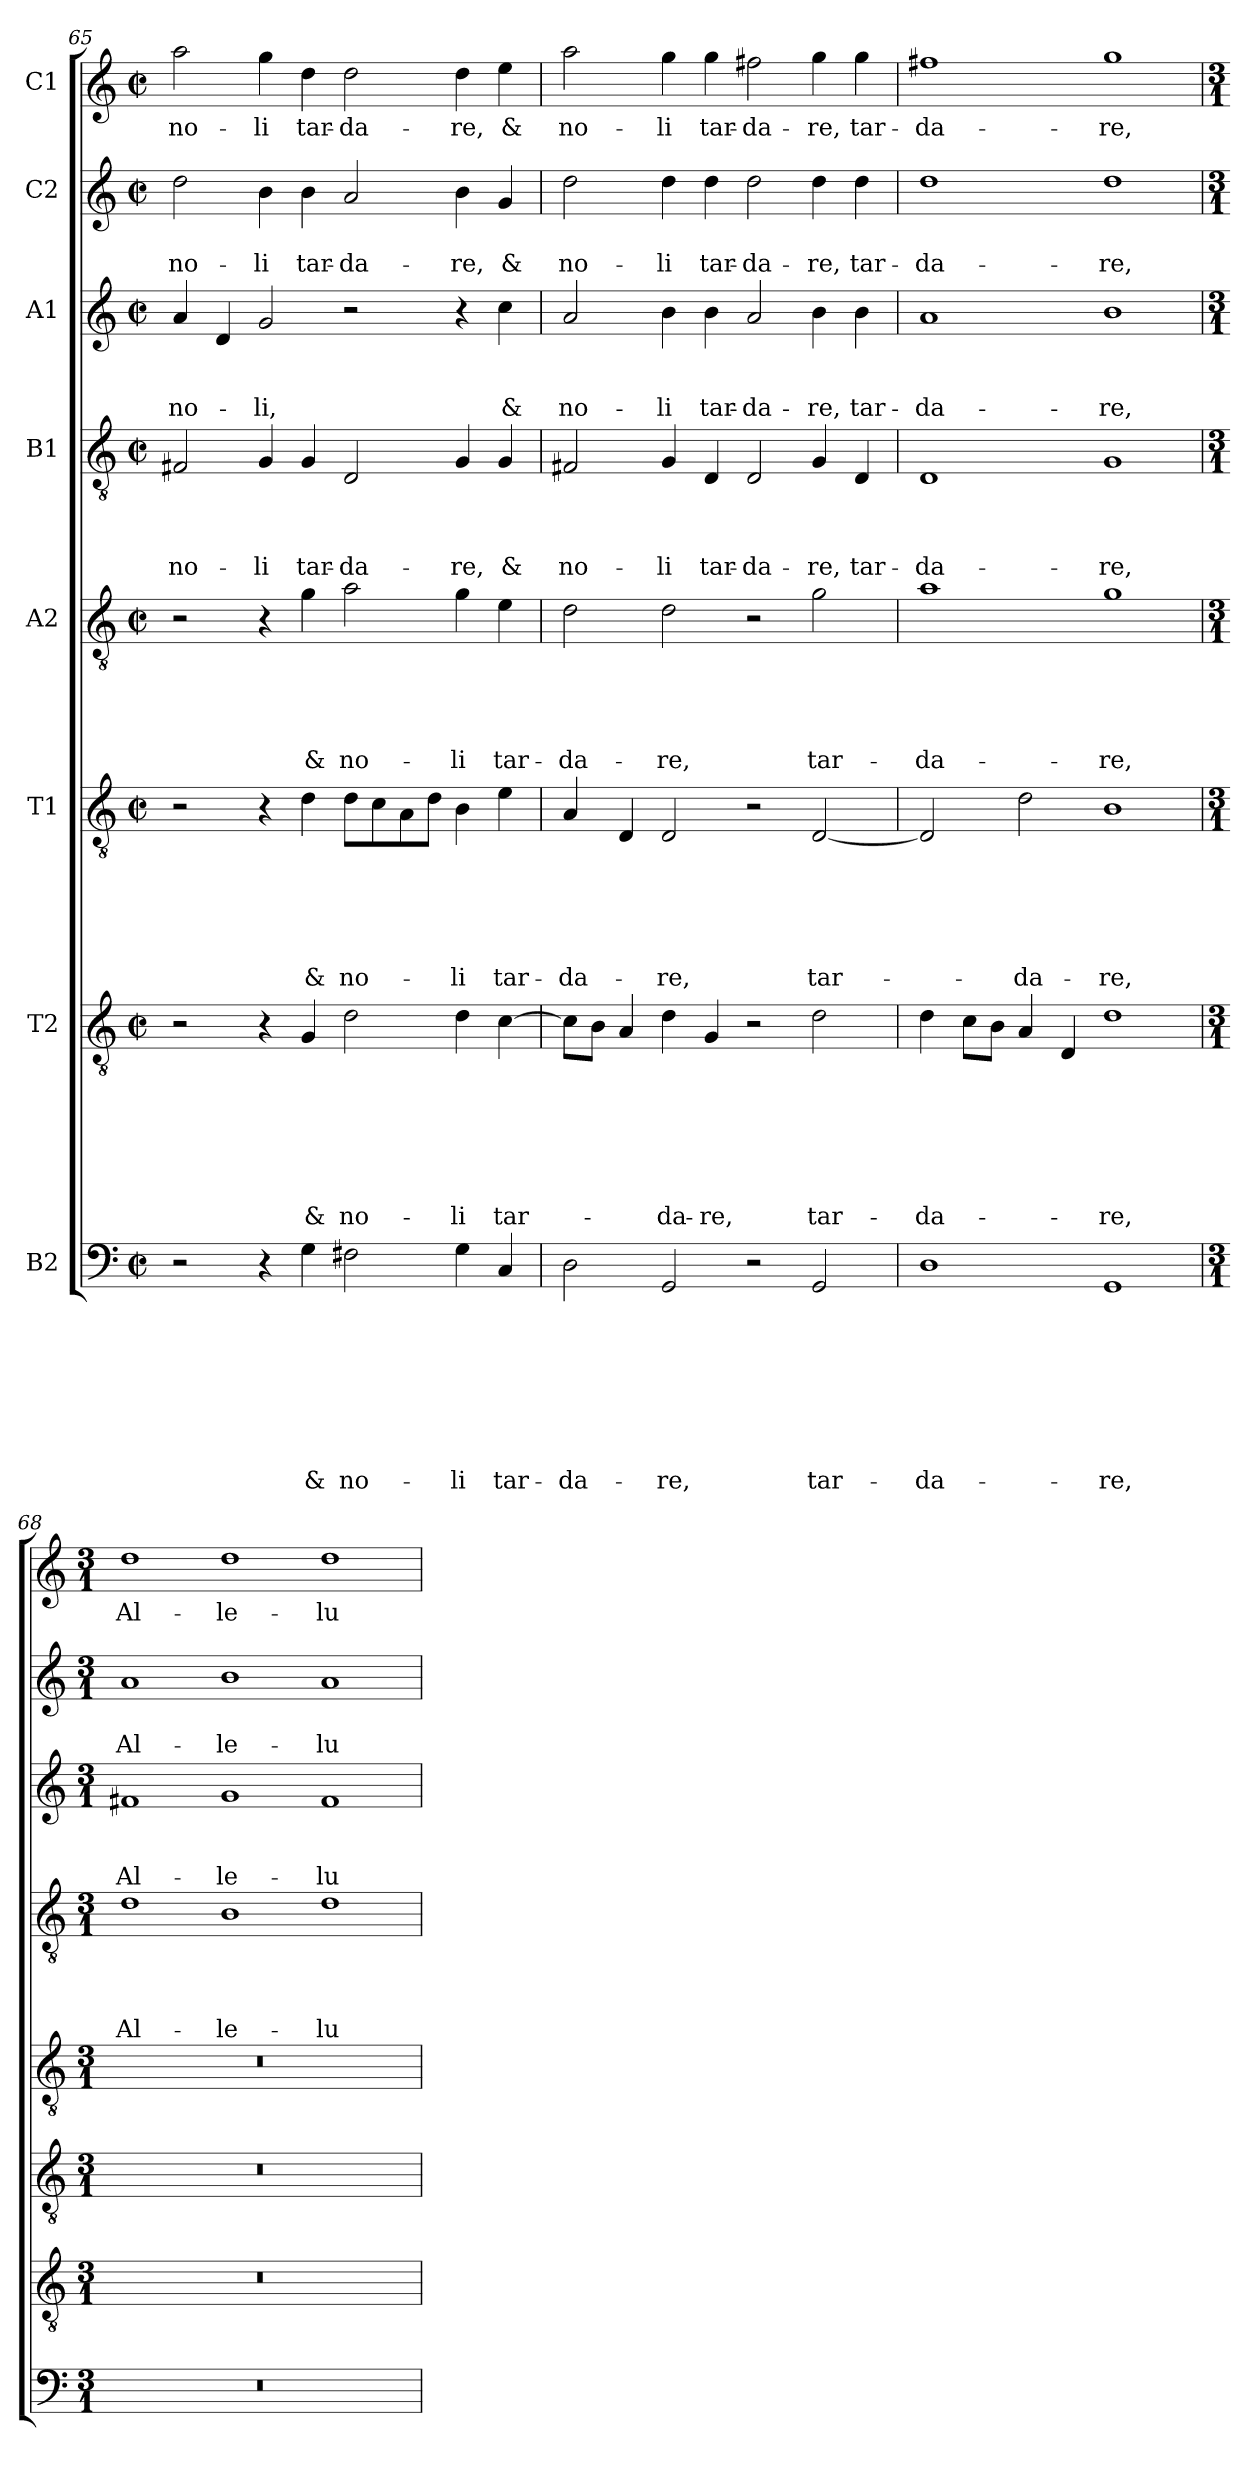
**kern	**text	**text	**text	**text	**text	**text	**text	**text	**kern	**text	**text	**text	**text	**text	**text	**text	**kern	**text	**text	**text	**text	**text	**text	**kern	**text	**text	**text	**text	**text	**kern	**text	**text	**text	**text	**kern	**text	**text	**text	**kern	**text	**text	**kern	**text
*part8	*part8	*part8	*part8	*part8	*part8	*part8	*part8	*part8	*part7	*part7	*part7	*part7	*part7	*part7	*part7	*part7	*part6	*part6	*part6	*part6	*part6	*part6	*part6	*part5	*part5	*part5	*part5	*part5	*part5	*part4	*part4	*part4	*part4	*part4	*part3	*part3	*part3	*part3	*part2	*part2	*part2	*part1	*part1
*staff8	*staff8	*staff8	*staff8	*staff8	*staff8	*staff8	*staff8	*staff8	*staff7	*staff7	*staff7	*staff7	*staff7	*staff7	*staff7	*staff7	*staff6	*staff6	*staff6	*staff6	*staff6	*staff6	*staff6	*staff5	*staff5	*staff5	*staff5	*staff5	*staff5	*staff4	*staff4	*staff4	*staff4	*staff4	*staff3	*staff3	*staff3	*staff3	*staff2	*staff2	*staff2	*staff1	*staff1
*I"B2	*	*	*	*	*	*	*	*	*I"T2	*	*	*	*	*	*	*	*I"T1	*	*	*	*	*	*	*I"A2	*	*	*	*	*	*I"B1	*	*	*	*	*I"A1	*	*	*	*I"C2	*	*	*I"C1	*
*clefF4	*	*	*	*	*	*	*	*	*clefGv2	*	*	*	*	*	*	*	*clefGv2	*	*	*	*	*	*	*clefGv2	*	*	*	*	*	*clefGv2	*	*	*	*	*clefG2	*	*	*	*clefG2	*	*	*clefG2	*
*k[]	*	*	*	*	*	*	*	*	*k[]	*	*	*	*	*	*	*	*k[]	*	*	*	*	*	*	*k[]	*	*	*	*	*	*k[]	*	*	*	*	*k[]	*	*	*	*k[]	*	*	*k[]	*
*C:	*	*	*	*	*	*	*	*	*C:	*	*	*	*	*	*	*	*C:	*	*	*	*	*	*	*C:	*	*	*	*	*	*C:	*	*	*	*	*C:	*	*	*	*C:	*	*	*C:	*
*M2/2	*	*	*	*	*	*	*	*	*M2/2	*	*	*	*	*	*	*	*M2/2	*	*	*	*	*	*	*M2/2	*	*	*	*	*	*M2/2	*	*	*	*	*M2/2	*	*	*	*M2/2	*	*	*M2/2	*
*met(c|)	*	*	*	*	*	*	*	*	*met(c|)	*	*	*	*	*	*	*	*met(c|)	*	*	*	*	*	*	*met(c|)	*	*	*	*	*	*met(c|)	*	*	*	*	*met(c|)	*	*	*	*met(c|)	*	*	*met(c|)	*
=65	=65	=65	=65	=65	=65	=65	=65	=65	=65	=65	=65	=65	=65	=65	=65	=65	=65	=65	=65	=65	=65	=65	=65	=65	=65	=65	=65	=65	=65	=65	=65	=65	=65	=65	=65	=65	=65	=65	=65	=65	=65	=65	=65
!	!	!	!	!	!	!	!	!	!	!	!	!	!	!	!	!	!	!	!	!	!	!	!	!	!	!	!	!	!	!	!	!	!	!LO:LY:b	!	!	!	!LO:LY:b	!	!	!LO:LY:b	!	!LO:LY:b
2r	.	.	.	.	.	.	.	.	2r	.	.	.	.	.	.	.	2r	.	.	.	.	.	.	2r	.	.	.	.	.	2F#X/	.	.	.	no-	4a/	.	.	no-	2dd\	.	no-	2aa\	no-
.	.	.	.	.	.	.	.	.	.	.	.	.	.	.	.	.	.	.	.	.	.	.	.	.	.	.	.	.	.	.	.	.	.	.	4d/	.	.	.	.	.	.	.	.
!	!	!	!	!	!	!	!	!	!	!	!	!	!	!	!	!	!	!	!	!	!	!	!	!	!	!	!	!	!	!	!	!	!	!LO:LY:b	!	!	!	!LO:LY:b	!	!	!LO:LY:b	!	!LO:LY:b
4r	.	.	.	.	.	.	.	.	4r	.	.	.	.	.	.	.	4r	.	.	.	.	.	.	4r	.	.	.	.	.	4G/	.	.	.	-li	2g/	.	.	-li,	4b\	.	-li	4gg\	-li
!	!	!	!	!	!	!	!	!LO:LY:b	!	!	!	!	!	!	!	!LO:LY:b	!	!	!	!	!	!	!LO:LY:b	!	!	!	!	!	!LO:LY:b	!	!	!	!	!LO:LY:b	!	!	!	!	!	!	!LO:LY:b	!	!LO:LY:b
4G\	.	.	.	.	.	.	.	&	4G/	.	.	.	.	.	.	&	4d\	.	.	.	.	.	&	4g\	.	.	.	.	&	4G/	.	.	.	tar-	.	.	.	.	4b\	.	tar-	4dd\	tar-
!	!	!	!	!	!	!	!	!LO:LY:b	!	!	!	!	!	!	!	!LO:LY:b	!	!	!	!	!	!	!LO:LY:b	!	!	!	!	!	!LO:LY:b	!	!	!	!	!LO:LY:b	!	!	!	!	!	!	!LO:LY:b	!	!LO:LY:b
2F#X\	.	.	.	.	.	.	.	no-	2d\	.	.	.	.	.	.	no-	8d\L	.	.	.	.	.	no-	2a\	.	.	.	.	no-	2D/	.	.	.	-da-	2r	.	.	.	2a/	.	-da-	2dd\	-da-
.	.	.	.	.	.	.	.	.	.	.	.	.	.	.	.	.	8c\	.	.	.	.	.	.	.	.	.	.	.	.	.	.	.	.	.	.	.	.	.	.	.	.	.	.
.	.	.	.	.	.	.	.	.	.	.	.	.	.	.	.	.	8A\	.	.	.	.	.	.	.	.	.	.	.	.	.	.	.	.	.	.	.	.	.	.	.	.	.	.
.	.	.	.	.	.	.	.	.	.	.	.	.	.	.	.	.	8d\J	.	.	.	.	.	.	.	.	.	.	.	.	.	.	.	.	.	.	.	.	.	.	.	.	.	.
!	!	!	!	!	!	!	!	!LO:LY:b	!	!	!	!	!	!	!	!LO:LY:b	!	!	!	!	!	!	!LO:LY:b	!	!	!	!	!	!LO:LY:b	!	!	!	!	!LO:LY:b	!	!	!	!	!	!	!LO:LY:b	!	!LO:LY:b
4G\	.	.	.	.	.	.	.	-li	4d\	.	.	.	.	.	.	-li	4B\	.	.	.	.	.	-li	4g\	.	.	.	.	-li	4G/	.	.	.	-re,	4r	.	.	.	4b\	.	-re,	4dd\	-re,
!	!	!	!	!	!	!	!	!LO:LY:b	!	!	!	!	!	!	!	!LO:LY:b	!	!	!	!	!	!	!LO:LY:b	!	!	!	!	!	!LO:LY:b	!	!	!	!	!LO:LY:b	!	!	!	!LO:LY:b	!	!	!LO:LY:b	!	!LO:LY:b
4C/	.	.	.	.	.	.	.	tar-	[4c\	.	.	.	.	.	.	tar-	4e\	.	.	.	.	.	tar-	4e\	.	.	.	.	tar-	4G/	.	.	.	&	4cc\	.	.	&	4g/	.	&	4ee\	&
=66	=66	=66	=66	=66	=66	=66	=66	=66	=66	=66	=66	=66	=66	=66	=66	=66	=66	=66	=66	=66	=66	=66	=66	=66	=66	=66	=66	=66	=66	=66	=66	=66	=66	=66	=66	=66	=66	=66	=66	=66	=66	=66	=66
!	!	!	!	!	!	!	!	!LO:LY:b	!	!	!	!	!	!	!	!	!	!	!	!	!	!	!LO:LY:b	!	!	!	!	!	!LO:LY:b	!	!	!	!	!LO:LY:b	!	!	!	!LO:LY:b	!	!	!LO:LY:b	!	!LO:LY:b
2D\	.	.	.	.	.	.	.	-da-	8c\L]	.	.	.	.	.	.	.	4A/	.	.	.	.	.	-da-	2d\	.	.	.	.	-da-	2F#X/	.	.	.	no-	2a/	.	.	no-	2dd\	.	no-	2aa\	no-
.	.	.	.	.	.	.	.	.	8B\J	.	.	.	.	.	.	.	.	.	.	.	.	.	.	.	.	.	.	.	.	.	.	.	.	.	.	.	.	.	.	.	.	.	.
.	.	.	.	.	.	.	.	.	4A/	.	.	.	.	.	.	.	4D/	.	.	.	.	.	.	.	.	.	.	.	.	.	.	.	.	.	.	.	.	.	.	.	.	.	.
!	!	!	!	!	!	!	!	!LO:LY:b	!	!	!	!	!	!	!	!LO:LY:b	!	!	!	!	!	!	!LO:LY:b	!	!	!	!	!	!LO:LY:b	!	!	!	!	!LO:LY:b	!	!	!	!LO:LY:b	!	!	!LO:LY:b	!	!LO:LY:b
2GG/	.	.	.	.	.	.	.	-re,	4d\	.	.	.	.	.	.	-da-	2D/	.	.	.	.	.	-re,	2d\	.	.	.	.	-re,	4G/	.	.	.	-li	4b\	.	.	-li	4dd\	.	-li	4gg\	-li
!	!	!	!	!	!	!	!	!	!	!	!	!	!	!	!	!LO:LY:b	!	!	!	!	!	!	!	!	!	!	!	!	!	!	!	!	!	!LO:LY:b	!	!	!	!LO:LY:b	!	!	!LO:LY:b	!	!LO:LY:b
.	.	.	.	.	.	.	.	.	4G/	.	.	.	.	.	.	-re,	.	.	.	.	.	.	.	.	.	.	.	.	.	4D/	.	.	.	tar-	4b\	.	.	tar-	4dd\	.	tar-	4gg\	tar-
!	!	!	!	!	!	!	!	!	!	!	!	!	!	!	!	!	!	!	!	!	!	!	!	!	!	!	!	!	!	!	!	!	!	!LO:LY:b	!	!	!	!LO:LY:b	!	!	!LO:LY:b	!	!LO:LY:b
2r	.	.	.	.	.	.	.	.	2r	.	.	.	.	.	.	.	2r	.	.	.	.	.	.	2r	.	.	.	.	.	2D/	.	.	.	-da-	2a/	.	.	-da-	2dd\	.	-da-	2ff#X\	-da-
!	!	!	!	!	!	!	!	!LO:LY:b	!	!	!	!	!	!	!	!LO:LY:b	!	!	!	!	!	!	!LO:LY:b	!	!	!	!	!	!LO:LY:b	!	!	!	!	!LO:LY:b	!	!	!	!LO:LY:b	!	!	!LO:LY:b	!	!LO:LY:b
2GG/	.	.	.	.	.	.	.	tar-	2d\	.	.	.	.	.	.	tar-	[2D/	.	.	.	.	.	tar-	2g\	.	.	.	.	tar-	4G/	.	.	.	-re,	4b\	.	.	-re,	4dd\	.	-re,	4gg\	-re,
!	!	!	!	!	!	!	!	!	!	!	!	!	!	!	!	!	!	!	!	!	!	!	!	!	!	!	!	!	!	!	!	!	!	!LO:LY:b	!	!	!	!LO:LY:b	!	!	!LO:LY:b	!	!LO:LY:b
.	.	.	.	.	.	.	.	.	.	.	.	.	.	.	.	.	.	.	.	.	.	.	.	.	.	.	.	.	.	4D/	.	.	.	tar-	4b\	.	.	tar-	4dd\	.	tar-	4gg\	tar-
!!LO:PB:g=z
=67	=67	=67	=67	=67	=67	=67	=67	=67	=67	=67	=67	=67	=67	=67	=67	=67	=67	=67	=67	=67	=67	=67	=67	=67	=67	=67	=67	=67	=67	=67	=67	=67	=67	=67	=67	=67	=67	=67	=67	=67	=67	=67	=67
!	!	!	!	!	!	!	!	!LO:LY:b	!	!	!	!	!	!	!	!LO:LY:b	!	!	!	!	!	!	!	!	!	!	!	!	!LO:LY:b	!	!	!	!	!LO:LY:b	!	!	!	!LO:LY:b	!	!	!LO:LY:b	!	!LO:LY:b
1D	.	.	.	.	.	.	.	-da-	4d\	.	.	.	.	.	.	-da-	2D/]	.	.	.	.	.	.	1a	.	.	.	.	-da-	1D	.	.	.	-da-	1a	.	.	-da-	1dd	.	-da-	1ff#X	-da-
.	.	.	.	.	.	.	.	.	8c\L	.	.	.	.	.	.	.	.	.	.	.	.	.	.	.	.	.	.	.	.	.	.	.	.	.	.	.	.	.	.	.	.	.	.
.	.	.	.	.	.	.	.	.	8B\J	.	.	.	.	.	.	.	.	.	.	.	.	.	.	.	.	.	.	.	.	.	.	.	.	.	.	.	.	.	.	.	.	.	.
!	!	!	!	!	!	!	!	!	!	!	!	!	!	!	!	!	!	!	!	!	!	!	!LO:LY:b	!	!	!	!	!	!	!	!	!	!	!	!	!	!	!	!	!	!	!	!
.	.	.	.	.	.	.	.	.	4A/	.	.	.	.	.	.	.	2d\	.	.	.	.	.	-da-	.	.	.	.	.	.	.	.	.	.	.	.	.	.	.	.	.	.	.	.
.	.	.	.	.	.	.	.	.	4D/	.	.	.	.	.	.	.	.	.	.	.	.	.	.	.	.	.	.	.	.	.	.	.	.	.	.	.	.	.	.	.	.	.	.
!	!	!	!	!	!	!	!	!LO:LY:b	!	!	!	!	!	!	!	!LO:LY:b	!	!	!	!	!	!	!LO:LY:b	!	!	!	!	!	!LO:LY:b	!	!	!	!	!LO:LY:b	!	!	!	!LO:LY:b	!	!	!LO:LY:b	!	!LO:LY:b
1GG	.	.	.	.	.	.	.	-re,	1d	.	.	.	.	.	.	-re,	1B	.	.	.	.	.	-re,	1g	.	.	.	.	-re,	1G	.	.	.	-re,	1b	.	.	-re,	1dd	.	-re,	1gg	-re,
=68	=68	=68	=68	=68	=68	=68	=68	=68	=68	=68	=68	=68	=68	=68	=68	=68	=68	=68	=68	=68	=68	=68	=68	=68	=68	=68	=68	=68	=68	=68	=68	=68	=68	=68	=68	=68	=68	=68	=68	=68	=68	=68	=68
*M3/1	*	*	*	*	*	*	*	*	*M3/1	*	*	*	*	*	*	*	*M3/1	*	*	*	*	*	*	*M3/1	*	*	*	*	*	*M3/1	*	*	*	*	*M3/1	*	*	*	*M3/1	*	*	*M3/1	*
!	!	!	!	!	!	!	!	!	!	!	!	!	!	!	!	!	!	!	!	!	!	!	!	!	!	!	!	!	!	!	!	!	!	!LO:LY:b	!	!	!	!LO:LY:b	!	!	!LO:LY:b	!	!LO:LY:b
0.r	.	.	.	.	.	.	.	.	0.r	.	.	.	.	.	.	.	0.r	.	.	.	.	.	.	0.r	.	.	.	.	.	1d	.	.	.	Al-	1f#X	.	.	Al-	1a	.	Al-	1dd	Al-
!	!	!	!	!	!	!	!	!	!	!	!	!	!	!	!	!	!	!	!	!	!	!	!	!	!	!	!	!	!	!	!	!	!	!LO:LY:b	!	!	!	!LO:LY:b	!	!	!LO:LY:b	!	!LO:LY:b
.	.	.	.	.	.	.	.	.	.	.	.	.	.	.	.	.	.	.	.	.	.	.	.	.	.	.	.	.	.	1B	.	.	.	-le-	1g	.	.	-le-	1b	.	-le-	1dd	-le-
!	!	!	!	!	!	!	!	!	!	!	!	!	!	!	!	!	!	!	!	!	!	!	!	!	!	!	!	!	!	!	!	!	!	!LO:LY:b	!	!	!	!LO:LY:b	!	!	!LO:LY:b	!	!LO:LY:b
.	.	.	.	.	.	.	.	.	.	.	.	.	.	.	.	.	.	.	.	.	.	.	.	.	.	.	.	.	.	1d	.	.	.	-lu-	1f#	.	.	-lu-	1a	.	-lu-	1dd	-lu-
=	=	=	=	=	=	=	=	=	=	=	=	=	=	=	=	=	=	=	=	=	=	=	=	=	=	=	=	=	=	=	=	=	=	=	=	=	=	=	=	=	=	=	=
*-	*-	*-	*-	*-	*-	*-	*-	*-	*-	*-	*-	*-	*-	*-	*-	*-	*-	*-	*-	*-	*-	*-	*-	*-	*-	*-	*-	*-	*-	*-	*-	*-	*-	*-	*-	*-	*-	*-	*-	*-	*-	*-	*-
